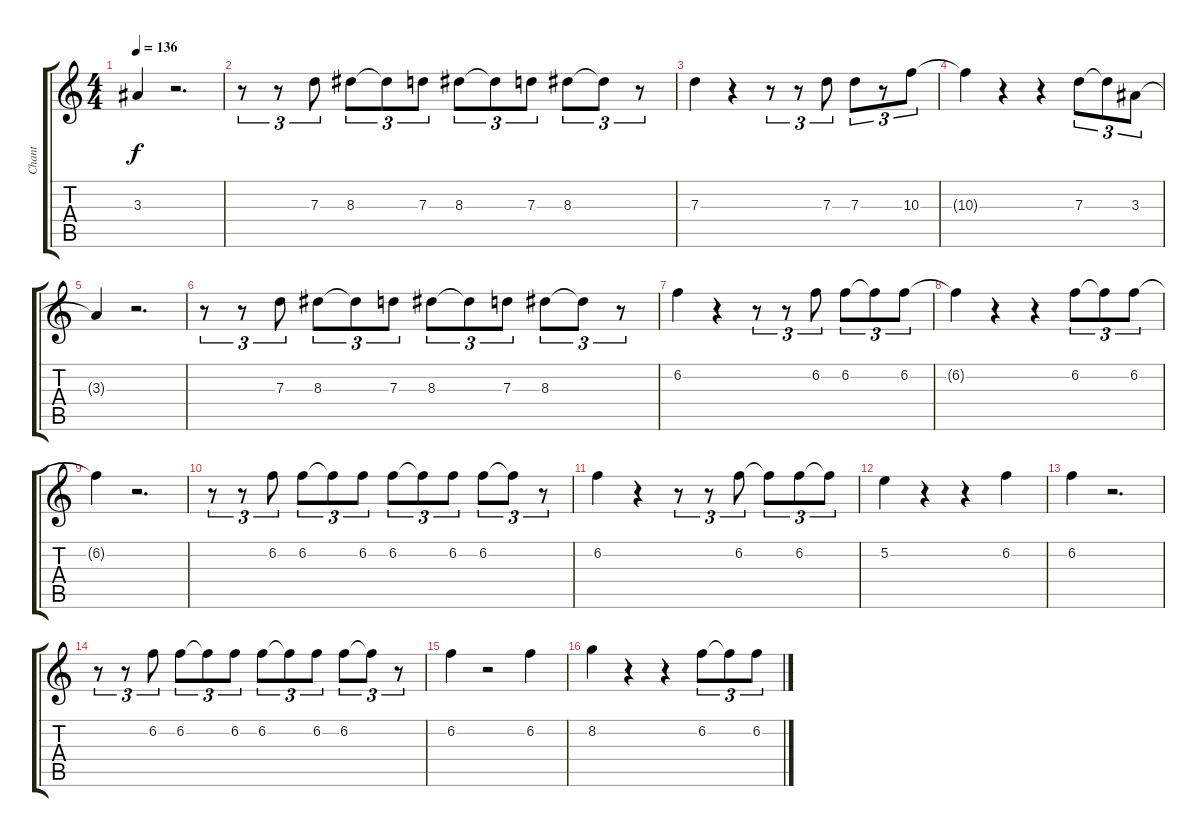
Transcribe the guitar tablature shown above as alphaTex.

\track ("Chant" "Chant") {instrument electricguitarclean}
\staff {score tabs}
\tuning (E4 B3 G3 D3 A2 E2) {hide}
\ts (4 4)
\tempo 136
\clef g2
\ks c
3.3{t}.4{dy f} r.2{d} |
r.8{tu (3 2)} r.8{tu (3 2)} 7.3.8{tu (3 2)} 8.3.8{tu (3 2)} 8.3{t}.8{tu (3 2)} 7.3.8{tu (3 2)} 8.3.8{tu (3 2)} 8.3{t}.8{tu (3 2)} 7.3.8{tu (3 2)} 8.3.8{tu (3 2)} 8.3{t}.8{tu (3 2)} r.8{tu (3 2)} |
7.3.4 r.4 r.8{tu (3 2)} r.8{tu (3 2)} 7.3.8{tu (3 2)} 7.3.8{tu (3 2)} r.8{tu (3 2)} 10.3.8{tu (3 2)} |
10.3{t}.4 r.4 r.4 7.3.8{tu (3 2)} 7.3{t}.8{tu (3 2)} 3.3.8{tu (3 2)} |
3.3{t}.4 r.2{d} |
r.8{tu (3 2)} r.8{tu (3 2)} 7.3.8{tu (3 2)} 8.3.8{tu (3 2)} 8.3{t}.8{tu (3 2)} 7.3.8{tu (3 2)} 8.3.8{tu (3 2)} 8.3{t}.8{tu (3 2)} 7.3.8{tu (3 2)} 8.3.8{tu (3 2)} 8.3{t}.8{tu (3 2)} r.8{tu (3 2)} |
6.2.4 r.4 r.8{tu (3 2)} r.8{tu (3 2)} 6.2.8{tu (3 2)} 6.2.8{tu (3 2)} 6.2{t}.8{tu (3 2)} 6.2.8{tu (3 2)} |
6.2{t}.4 r.4 r.4 6.2.8{tu (3 2)} 6.2{t}.8{tu (3 2)} 6.2.8{tu (3 2)} |
6.2{t}.4 r.2{d} |
r.8{tu (3 2)} r.8{tu (3 2)} 6.2.8{tu (3 2)} 6.2.8{tu (3 2)} 6.2{t}.8{tu (3 2)} 6.2.8{tu (3 2)} 6.2.8{tu (3 2)} 6.2{t}.8{tu (3 2)} 6.2.8{tu (3 2)} 6.2.8{tu (3 2)} 6.2{t}.8{tu (3 2)} r.8{tu (3 2)} |
6.2.4 r.4 r.8{tu (3 2)} r.8{tu (3 2)} 6.2.8{tu (3 2)} 6.2{t}.8{tu (3 2)} 6.2.8{tu (3 2)} 6.2{t}.8{tu (3 2)} |
5.2.4 r.4 r.4 6.2.4 |
6.2.4 r.2{d} |
r.8{tu (3 2)} r.8{tu (3 2)} 6.2.8{tu (3 2)} 6.2.8{tu (3 2)} 6.2{t}.8{tu (3 2)} 6.2.8{tu (3 2)} 6.2.8{tu (3 2)} 6.2{t}.8{tu (3 2)} 6.2.8{tu (3 2)} 6.2.8{tu (3 2)} 6.2{t}.8{tu (3 2)} r.8{tu (3 2)} |
6.2.4 r.2 6.2.4 |
8.2.4 r.4 r.4 6.2.8{tu (3 2)} 6.2{t}.8{tu (3 2)} 6.2.8{tu (3 2)}
